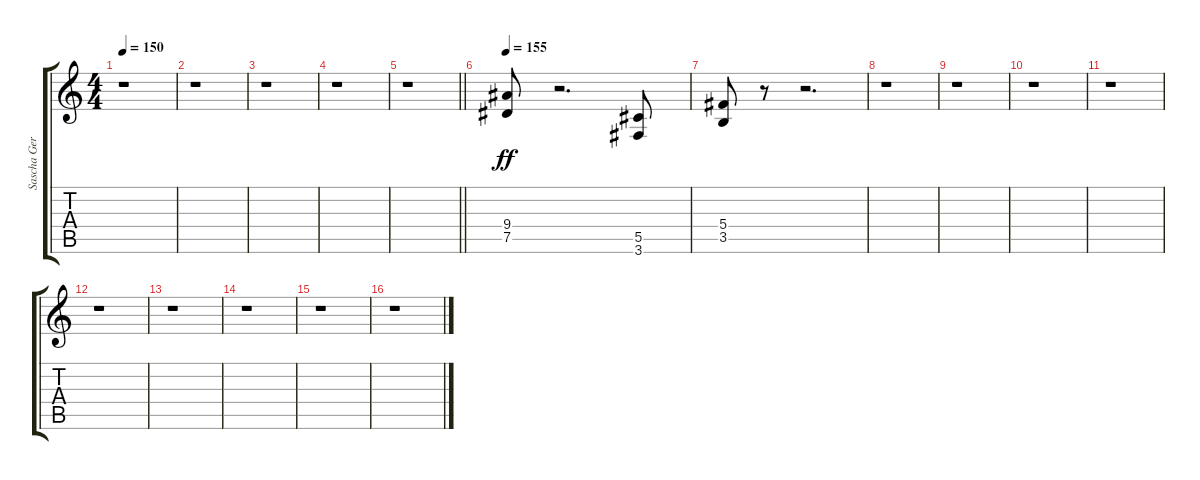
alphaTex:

\track ("Sascha Gerstner" "Sascha Ger") {instrument distortionguitar}
\staff {score tabs}
\tuning (Eb4 Bb3 Gb3 Db3 Ab2 Eb2) {hide}
\ts (4 4)
\tempo 150
\clef g2
\ks c
r.1{dy ff} |
r.1 |
r.1 |
r.1 |
\barLineRight lightlight
r.1 |
\section ("" "")
\tempo 155
(9.4 7.5).8{volume 7 balance 8} r.2{d} (5.5 3.6).8 |
(5.4 3.5).8 r.8 r.2{d} |
r.1 |
r.1 |
r.1 |
r.1 |
r.1 |
r.1 |
r.1 |
r.1 |
r.1
